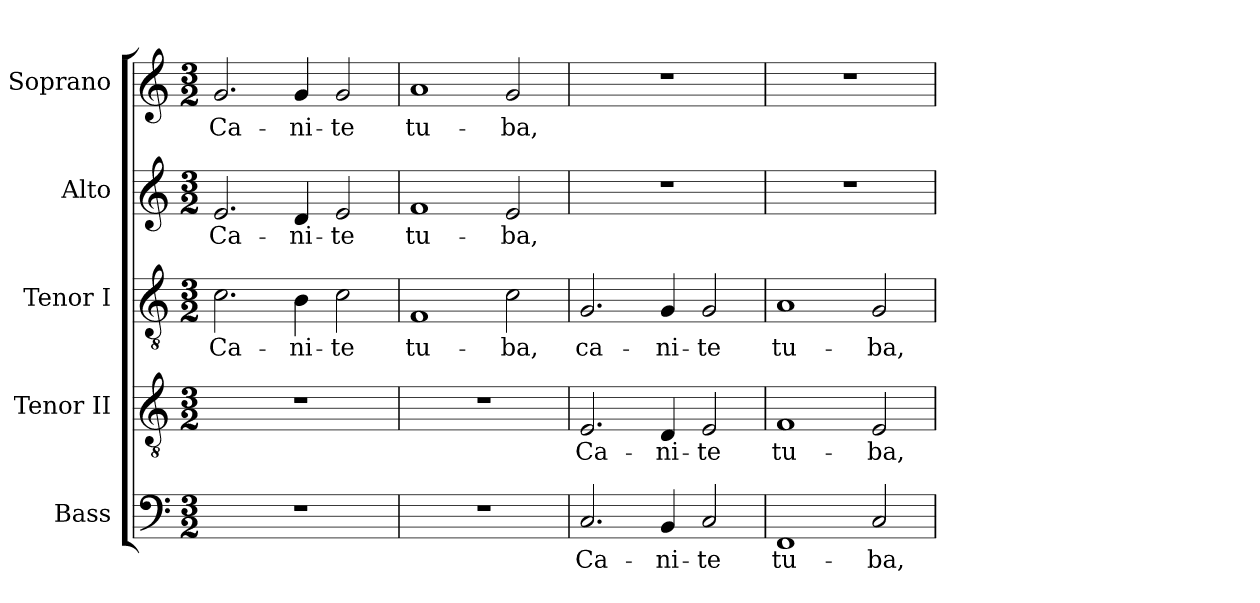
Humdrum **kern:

**kern	**text	**kern	**text	**kern	**text	**kern	**text	**kern	**text
*part5	*part5	*part4	*part4	*part3	*part3	*part2	*part2	*part1	*part1
*staff5	*staff5	*staff4	*staff4	*staff3	*staff3	*staff2	*staff2	*staff1	*staff1
*I"Bass	*	*I"Tenor II	*	*I"Tenor I	*	*I"Alto	*	*I"Soprano	*
*I'B.	*	*	*	*I'T.	*	*I'T.	*	*I'S.	*
!!LO:PB:g=z
*clefF4	*	*clefGv2	*	*clefGv2	*	*clefG2	*	*clefG2	*
*	*	*	*	*ITrd7c12	*	*ITrd7c12	*	*	*
*k[]	*	*k[]	*	*k[]	*	*k[]	*	*k[]	*
*C:	*	*C:	*	*C:	*	*C:	*	*C:	*
*M3/2	*	*M3/2	*	*M3/2	*	*M3/2	*	*M3/2	*
=1	=1	=1	=1	=1	=1	=1	=1	=1	=1
!LO:N:vis=1	!	!LO:N:vis=1	!	!	!	!	!	!	!
!	!	!	!	!	!LO:LY:b:color=#000000	!	!	!	!
!	!	!	!	!	!	!	!LO:LY:b:color=#000000	!	!
!	!	!	!	!	!	!	!	!	!LO:LY:b:color=#000000
1.r	.	1.r	.	2.Ci\	Ca-	2.Ei/	Ca-	2.gi/	Ca-
!	!	!	!	!	!LO:LY:b:color=#000000	!	!	!	!
!	!	!	!	!	!	!	!LO:LY:b:color=#000000	!	!
!	!	!	!	!	!	!	!	!	!LO:LY:b:color=#000000
.	.	.	.	4BBi\	-ni-	4Di/	-ni-	4gi/	-ni-
!	!	!	!	!	!LO:LY:b:color=#000000	!	!	!	!
!	!	!	!	!	!	!	!LO:LY:b:color=#000000	!	!
!	!	!	!	!	!	!	!	!	!LO:LY:b:color=#000000
.	.	.	.	2Ci\	-te	2Ei/	-te	2gi/	-te
=2	=2	=2	=2	=2	=2	=2	=2	=2	=2
!LO:N:vis=1	!	!LO:N:vis=1	!	!	!	!	!	!	!
!	!	!	!	!	!LO:LY:b:color=#000000	!	!	!	!
!	!	!	!	!	!	!	!LO:LY:b:color=#000000	!	!
!	!	!	!	!	!	!	!	!	!LO:LY:b:color=#000000
1.r	.	1.r	.	1FFi	tu-	1Fi	tu-	1ai	tu-
!	!	!	!	!	!LO:LY:b:color=#000000	!	!	!	!
!	!	!	!	!	!	!	!LO:LY:b:color=#000000	!	!
!	!	!	!	!	!	!	!	!	!LO:LY:b:color=#000000
.	.	.	.	2Ci\	-ba,	2Ei/	-ba,	2gi/	-ba,
=3	=3	=3	=3	=3	=3	=3	=3	=3	=3
!	!LO:LY:b:color=#000000	!	!	!	!	!	!	!	!
!	!	!	!LO:LY:b:color=#000000	!	!	!	!	!	!
!	!	!	!	!	!LO:LY:b:color=#000000	!LO:N:vis=1	!	!LO:N:vis=1	!
2.Ci/	Ca-	2.Ei/	Ca-	2.GGi/	ca-	1.r	.	1.r	.
!	!LO:LY:b:color=#000000	!	!	!	!	!	!	!	!
!	!	!	!LO:LY:b:color=#000000	!	!	!	!	!	!
!	!	!	!	!	!LO:LY:b:color=#000000	!	!	!	!
4BBi/	-ni-	4Di/	-ni-	4GGi/	-ni-	.	.	.	.
!	!LO:LY:b:color=#000000	!	!	!	!	!	!	!	!
!	!	!	!LO:LY:b:color=#000000	!	!	!	!	!	!
!	!	!	!	!	!LO:LY:b:color=#000000	!	!	!	!
2Ci/	-te	2Ei/	-te	2GGi/	-te	.	.	.	.
=4	=4	=4	=4	=4	=4	=4	=4	=4	=4
!	!LO:LY:b:color=#000000	!	!	!	!	!	!	!	!
!	!	!	!LO:LY:b:color=#000000	!	!	!	!	!	!
!	!	!	!	!	!LO:LY:b:color=#000000	!LO:N:vis=1	!	!LO:N:vis=1	!
1FFi	tu-	1Fi	tu-	1AAi	tu-	1.r	.	1.r	.
!	!LO:LY:b:color=#000000	!	!	!	!	!	!	!	!
!	!	!	!LO:LY:b:color=#000000	!	!	!	!	!	!
!	!	!	!	!	!LO:LY:b:color=#000000	!	!	!	!
2Ci/	-ba,	2Ei/	-ba,	2GGi/	-ba,	.	.	.	.
=	=	=	=	=	=	=	=	=	=
*-	*-	*-	*-	*-	*-	*-	*-	*-	*-
